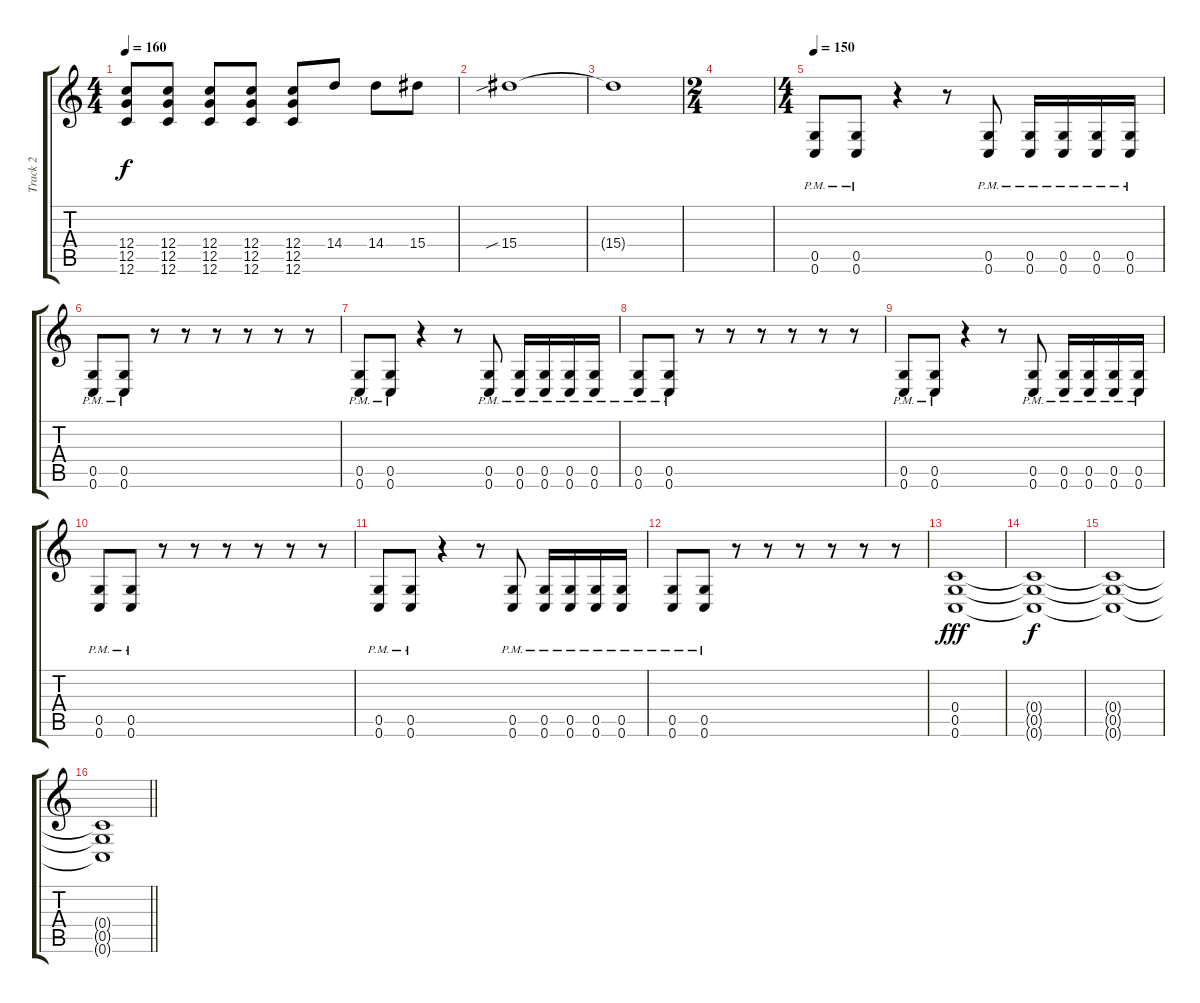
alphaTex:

\track ("Track 2" "Track 2") {instrument distortionguitar}
\staff {score tabs}
\tuning (D4 A3 F3 C3 G2 C2) {hide}
\ts (4 4)
\tempo 160
\clef g2
\ks c
(12.4 12.5 12.6).8{dy f} (12.4 12.5 12.6).8 (12.4 12.5 12.6).8 (12.4 12.5 12.6).8 (12.4 12.5 12.6).8 14.4.8 14.4.8 15.4.8 |
15.4{sib}.1 |
15.4{t}.1 |
\ts (2 4)
|
\ts (4 4)
\tempo 150
(0.5{pm} 0.6{pm}).8 (0.5{pm} 0.6{pm}).8 r.4 r.8 (0.5{pm} 0.6{pm}).8 (0.5{pm} 0.6{pm}).16 (0.5{pm} 0.6{pm}).16 (0.5{pm} 0.6{pm}).16 (0.5{pm} 0.6{pm}).16 |
(0.5{pm} 0.6{pm}).8 (0.5{pm} 0.6{pm}).8 r.8 r.8 r.8 r.8 r.8 r.8 |
(0.5{pm} 0.6{pm}).8 (0.5{pm} 0.6{pm}).8 r.4 r.8 (0.5{pm} 0.6{pm}).8 (0.5{pm} 0.6{pm}).16 (0.5{pm} 0.6{pm}).16 (0.5{pm} 0.6{pm}).16 (0.5{pm} 0.6{pm}).16 |
(0.5{pm} 0.6{pm}).8 (0.5{pm} 0.6{pm}).8 r.8 r.8 r.8 r.8 r.8 r.8 |
(0.5{pm} 0.6{pm}).8 (0.5{pm} 0.6{pm}).8 r.4 r.8 (0.5{pm} 0.6{pm}).8 (0.5{pm} 0.6{pm}).16 (0.5{pm} 0.6{pm}).16 (0.5{pm} 0.6{pm}).16 (0.5{pm} 0.6{pm}).16 |
(0.5{pm} 0.6{pm}).8 (0.5{pm} 0.6{pm}).8 r.8 r.8 r.8 r.8 r.8 r.8 |
(0.5{pm} 0.6{pm}).8 (0.5{pm} 0.6{pm}).8 r.4 r.8 (0.5{pm} 0.6{pm}).8 (0.5{pm} 0.6{pm}).16 (0.5{pm} 0.6{pm}).16 (0.5{pm} 0.6{pm}).16 (0.5{pm} 0.6{pm}).16 |
(0.5{pm} 0.6{pm}).8 (0.5{pm} 0.6{pm}).8 r.8 r.8 r.8 r.8 r.8 r.8 |
(0.4 0.5 0.6).1{dy fff volume 8} |
(0.4{t} 0.5{t} 0.6{t}).1{dy f} |
(0.4{t} 0.5{t} 0.6{t}).1 |
\barLineRight lightlight
(0.4{t} 0.5{t} 0.6{t}).1
